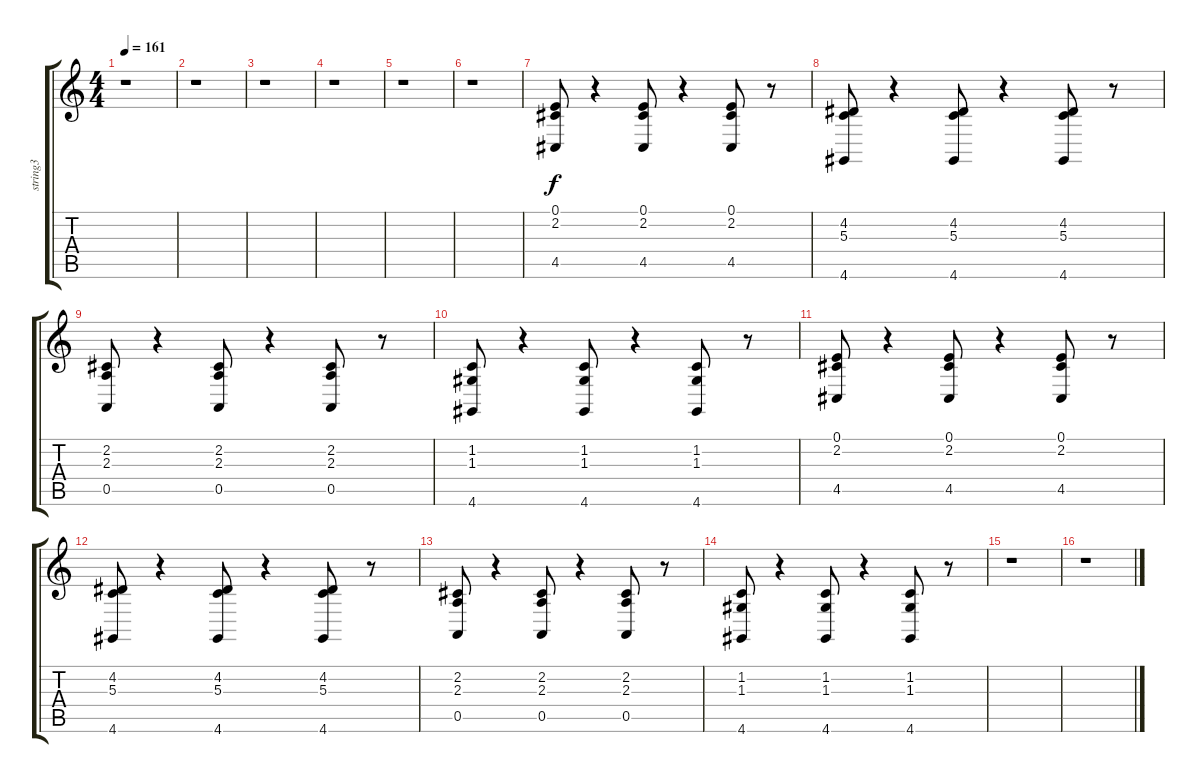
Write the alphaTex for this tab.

\track ("string3" "string3") {instrument stringensemble1}
\staff {score tabs}
\tuning (E4 B3 G3 D3 A2 E2) {hide}
\ts (4 4)
\tempo 161
\clef g2
\ks c
r.1{dy pp} |
r.1 |
r.1 |
r.1 |
r.1 |
r.1 |
(0.1 2.2 4.5).8{dy f instrument stringensemble1} r.4 (0.1 2.2 4.5).8 r.4 (0.1 2.2 4.5).8 r.8 |
(4.2 5.3 4.6).8 r.4 (4.2 5.3 4.6).8 r.4 (4.2 5.3 4.6).8 r.8 |
(2.2 2.3 0.5).8 r.4 (2.2 2.3 0.5).8 r.4 (2.2 2.3 0.5).8 r.8 |
(1.2 1.3 4.6).8 r.4 (1.2 1.3 4.6).8 r.4 (1.2 1.3 4.6).8 r.8 |
(0.1 2.2 4.5).8 r.4 (0.1 2.2 4.5).8 r.4 (0.1 2.2 4.5).8 r.8 |
(4.2 5.3 4.6).8 r.4 (4.2 5.3 4.6).8 r.4 (4.2 5.3 4.6).8 r.8 |
(2.2 2.3 0.5).8 r.4 (2.2 2.3 0.5).8 r.4 (2.2 2.3 0.5).8 r.8 |
(1.2 1.3 4.6).8 r.4 (1.2 1.3 4.6).8 r.4 (1.2 1.3 4.6).8 r.8 |
r.1 |
r.1
